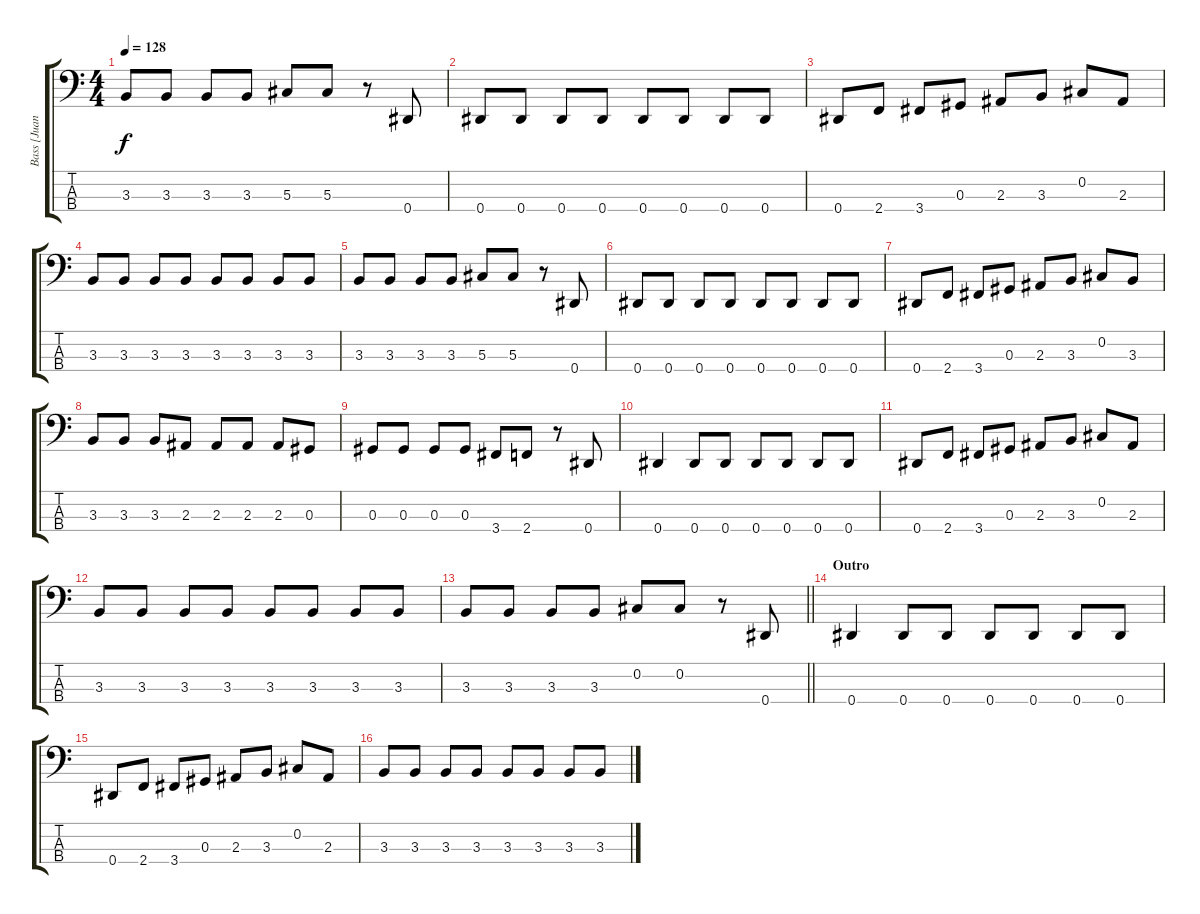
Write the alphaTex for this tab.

\track ("Bass [Juan Croucier]" "Bass [Juan") {instrument electricbassfinger}
\staff {score tabs}
\tuning (Gb2 Db2 Ab1 Eb1) {hide}
\ts (4 4)
\tempo 128
\clef f4
\ks c
3.3.8{dy f} 3.3.8 3.3.8 3.3.8 5.3.8 5.3.8 r.8 0.4.8 |
0.4.8 0.4.8 0.4.8 0.4.8 0.4.8 0.4.8 0.4.8 0.4.8 |
0.4.8 2.4.8 3.4.8 0.3.8 2.3.8 3.3.8 0.2.8 2.3.8 |
3.3.8 3.3.8 3.3.8 3.3.8 3.3.8 3.3.8 3.3.8 3.3.8 |
3.3.8 3.3.8 3.3.8 3.3.8 5.3.8 5.3.8 r.8 0.4.8 |
0.4.8 0.4.8 0.4.8 0.4.8 0.4.8 0.4.8 0.4.8 0.4.8 |
0.4.8 2.4.8 3.4.8 0.3.8 2.3.8 3.3.8 0.2.8 3.3.8 |
3.3.8 3.3.8 3.3.8 2.3.8 2.3.8 2.3.8 2.3.8 0.3.8 |
0.3.8 0.3.8 0.3.8 0.3.8 3.4.8 2.4.8 r.8 0.4.8 |
0.4.4 0.4.8 0.4.8 0.4.8 0.4.8 0.4.8 0.4.8 |
0.4.8 2.4.8 3.4.8 0.3.8 2.3.8 3.3.8 0.2.8 2.3.8 |
3.3.8 3.3.8 3.3.8 3.3.8 3.3.8 3.3.8 3.3.8 3.3.8 |
\barLineRight lightlight
3.3.8 3.3.8 3.3.8 3.3.8 0.2.8 0.2.8 r.8 0.4.8 |
\section ("" "Outro")
0.4.4 0.4.8 0.4.8 0.4.8 0.4.8 0.4.8 0.4.8 |
0.4.8 2.4.8 3.4.8 0.3.8 2.3.8 3.3.8 0.2.8 2.3.8 |
3.3.8 3.3.8 3.3.8 3.3.8 3.3.8 3.3.8 3.3.8 3.3.8
